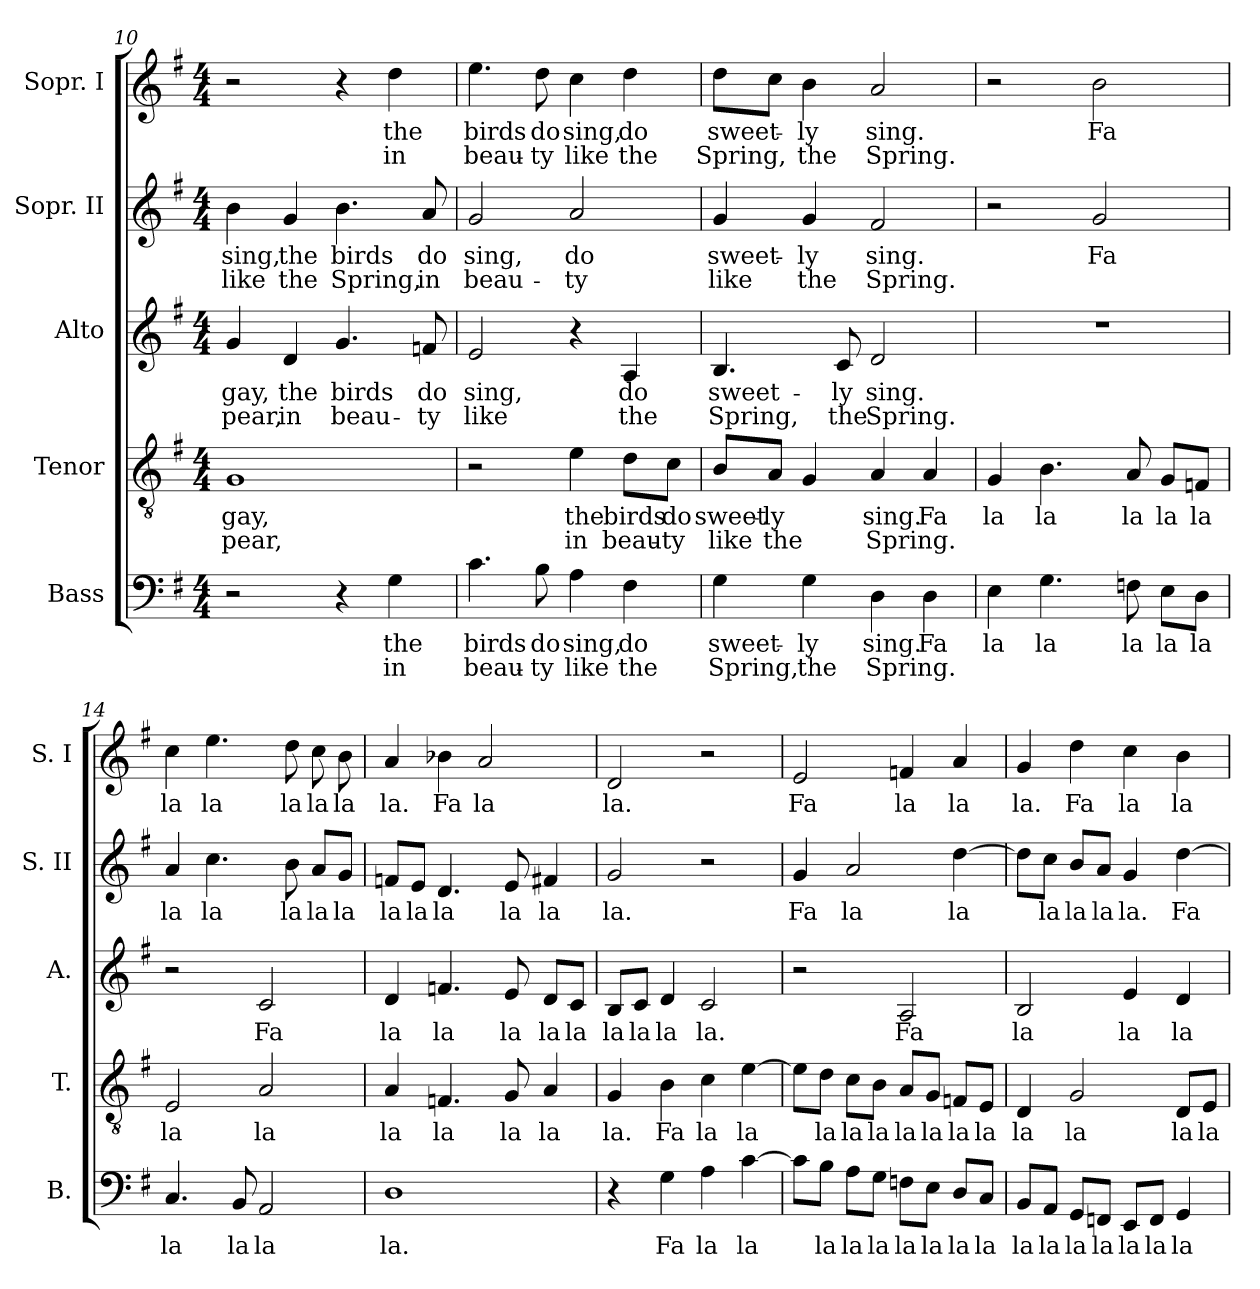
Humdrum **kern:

**kern	**text	**text	**kern	**text	**text	**kern	**text	**text	**kern	**text	**text	**kern	**text	**text
*part5	*part5	*part5	*part4	*part4	*part4	*part3	*part3	*part3	*part2	*part2	*part2	*part1	*part1	*part1
*staff5	*staff5	*staff5	*staff4	*staff4	*staff4	*staff3	*staff3	*staff3	*staff2	*staff2	*staff2	*staff1	*staff1	*staff1
*I"Bass	*	*	*I"Tenor	*	*	*I"Alto	*	*	*I"Sopr. II	*	*	*I"Sopr. I	*	*
*I'B.	*	*	*I'T.	*	*	*I'A.	*	*	*I'S. II	*	*	*I'S. I	*	*
*clefF4	*	*	*clefGv2	*	*	*clefG2	*	*	*clefG2	*	*	*clefG2	*	*
*k[f#]	*	*	*k[f#]	*	*	*k[f#]	*	*	*k[f#]	*	*	*k[f#]	*	*
*G:	*	*	*G:	*	*	*G:	*	*	*G:	*	*	*G:	*	*
*M4/4	*	*	*M4/4	*	*	*M4/4	*	*	*M4/4	*	*	*M4/4	*	*
=10	=10	=10	=10	=10	=10	=10	=10	=10	=10	=10	=10	=10	=10	=10
2r	.	.	1G	gay,	-pear,	4g/	gay,	-pear,	4b\	sing,	like	2r	.	.
.	.	.	.	.	.	4d/	the	in	4g/	the	the	.	.	.
4r	.	.	.	.	.	4.g/	birds	beau-	4.b\	birds	Spring,	4r	.	.
4G\	the	in	.	.	.	.	.	.	.	.	.	4dd\	the	in
.	.	.	.	.	.	8fn/	do	-ty	8a/	do	in	.	.	.
!!LO:LB:g=z
=11	=11	=11	=11	=11	=11	=11	=11	=11	=11	=11	=11	=11	=11	=11
4.c\	birds	beau-	2r	.	.	2e/	sing,	like	2g/	sing,	beau-	4.ee\	birds	beau-
8B\	do	-ty	.	.	.	.	.	.	.	.	.	8dd\	do	-ty
4A\	sing,	like	4e\	the	in	4r	.	.	2a/	do	-ty	4cc\	sing,	like
4F#\	do	the	8d\L	birds	beau-	4A/	do	the	.	.	.	4dd\	do	the
.	.	.	8c\J	do	-ty	.	.	.	.	.	.	.	.	.
=12	=12	=12	=12	=12	=12	=12	=12	=12	=12	=12	=12	=12	=12	=12
4G\	sweet-	Spring,	8B/L	sweet-	like	4.B/	sweet-	Spring,	4g/	sweet-	like	8dd\L	sweet-	Spring,
.	.	.	8A/J	-ly	the	.	.	.	.	.	.	8cc\J	.	.
4G\	-ly	the	4G/	.	.	.	.	.	4g/	-ly	the	4b\	-ly	the
.	.	.	.	.	.	8c/	-ly	the	.	.	.	.	.	.
4D\	sing.	Spring.	4A/	sing.	Spring.	2d/	sing.	Spring.	2f#/	sing.	Spring.	2a/	sing.	Spring.
4D\	Fa	.	4A/	Fa	.	.	.	.	.	.	.	.	.	.
=13	=13	=13	=13	=13	=13	=13	=13	=13	=13	=13	=13	=13	=13	=13
4E\	la	.	4G/	la	.	1r	.	.	2r	.	.	2r	.	.
4.G\	la	.	4.B\	la	.	.	.	.	.	.	.	.	.	.
.	.	.	.	.	.	.	.	.	2g/	Fa	.	2b\	Fa	.
8Fn\	la	.	8A/	la	.	.	.	.	.	.	.	.	.	.
8E\L	la	.	8G/L	la	.	.	.	.	.	.	.	.	.	.
8D\J	la	.	8Fn/J	la	.	.	.	.	.	.	.	.	.	.
=14	=14	=14	=14	=14	=14	=14	=14	=14	=14	=14	=14	=14	=14	=14
4.C/	la	.	2E/	la	.	2r	.	.	4a/	la	.	4cc\	la	.
.	.	.	.	.	.	.	.	.	4.cc\	la	.	4.ee\	la	.
8BB/	la	.	.	.	.	.	.	.	.	.	.	.	.	.
2AA/	la	.	2A/	la	.	2c/	Fa	.	.	.	.	.	.	.
.	.	.	.	.	.	.	.	.	8b\	la	.	8dd\	la	.
.	.	.	.	.	.	.	.	.	8a/L	la	.	8cc\	la	.
.	.	.	.	.	.	.	.	.	8g/J	la	.	8b\	la	.
!!LO:PB:g=z
=15	=15	=15	=15	=15	=15	=15	=15	=15	=15	=15	=15	=15	=15	=15
1D	la.	.	4A/	la	.	4d/	la	.	8fn/L	la	.	4a/	la.	.
.	.	.	.	.	.	.	.	.	8e/J	la	.	.	.	.
.	.	.	4.Fn/	la	.	4.fn/	la	.	4.d/	la	.	4b-X\	Fa	.
.	.	.	.	.	.	.	.	.	.	.	.	2a/	la	.
.	.	.	8G/	la	.	8e/	la	.	8e/	la	.	.	.	.
.	.	.	4A/	la	.	8d/L	la	.	4f#X/	la	.	.	.	.
.	.	.	.	.	.	8c/J	la	.	.	.	.	.	.	.
=16	=16	=16	=16	=16	=16	=16	=16	=16	=16	=16	=16	=16	=16	=16
4r	.	.	4G/	la.	.	8B/L	la	.	2g/	la.	.	2d/	la.	.
.	.	.	.	.	.	8c/J	la	.	.	.	.	.	.	.
4G\	Fa	.	4B\	Fa	.	4d/	la	.	.	.	.	.	.	.
4A\	la	.	4c\	la	.	2c/	la.	.	2r	.	.	2r	.	.
[4c\	la	.	[4e\	la	.	.	.	.	.	.	.	.	.	.
=17	=17	=17	=17	=17	=17	=17	=17	=17	=17	=17	=17	=17	=17	=17
8c\L]	.	.	8e\L]	.	.	2r	.	.	4g/	Fa	.	2e/	Fa	.
8B\J	la	.	8d\J	la	.	.	.	.	.	.	.	.	.	.
8A\L	la	.	8c\L	la	.	.	.	.	2a/	la	.	.	.	.
8G\J	la	.	8B\J	la	.	.	.	.	.	.	.	.	.	.
8Fn\L	la	.	8A/L	la	.	2A/	Fa	.	.	.	.	4fn/	la	.
8E\J	la	.	8G/J	la	.	.	.	.	.	.	.	.	.	.
8D/L	la	.	8Fn/L	la	.	.	.	.	[4dd\	la	.	4a/	la	.
8C/J	la	.	8E/J	la	.	.	.	.	.	.	.	.	.	.
=18	=18	=18	=18	=18	=18	=18	=18	=18	=18	=18	=18	=18	=18	=18
8BB/L	la	.	4D/	la	.	2B/	la	.	8dd\L]	.	.	4g/	la.	.
8AA/J	la	.	.	.	.	.	.	.	8cc\J	la	.	.	.	.
8GG/L	la	.	2G/	la	.	.	.	.	8b/L	la	.	4dd\	Fa	.
8FFn/J	la	.	.	.	.	.	.	.	8a/J	la	.	.	.	.
8EE/L	la	.	.	.	.	4e/	la	.	4g/	la.	.	4cc\	la	.
8FF/J	la	.	.	.	.	.	.	.	.	.	.	.	.	.
4GG/	la	.	8D/L	la	.	4d/	la	.	[4dd\	Fa	.	4b\	la	.
.	.	.	8E/J	la	.	.	.	.	.	.	.	.	.	.
=	=	=	=	=	=	=	=	=	=	=	=	=	=	=
*-	*-	*-	*-	*-	*-	*-	*-	*-	*-	*-	*-	*-	*-	*-
